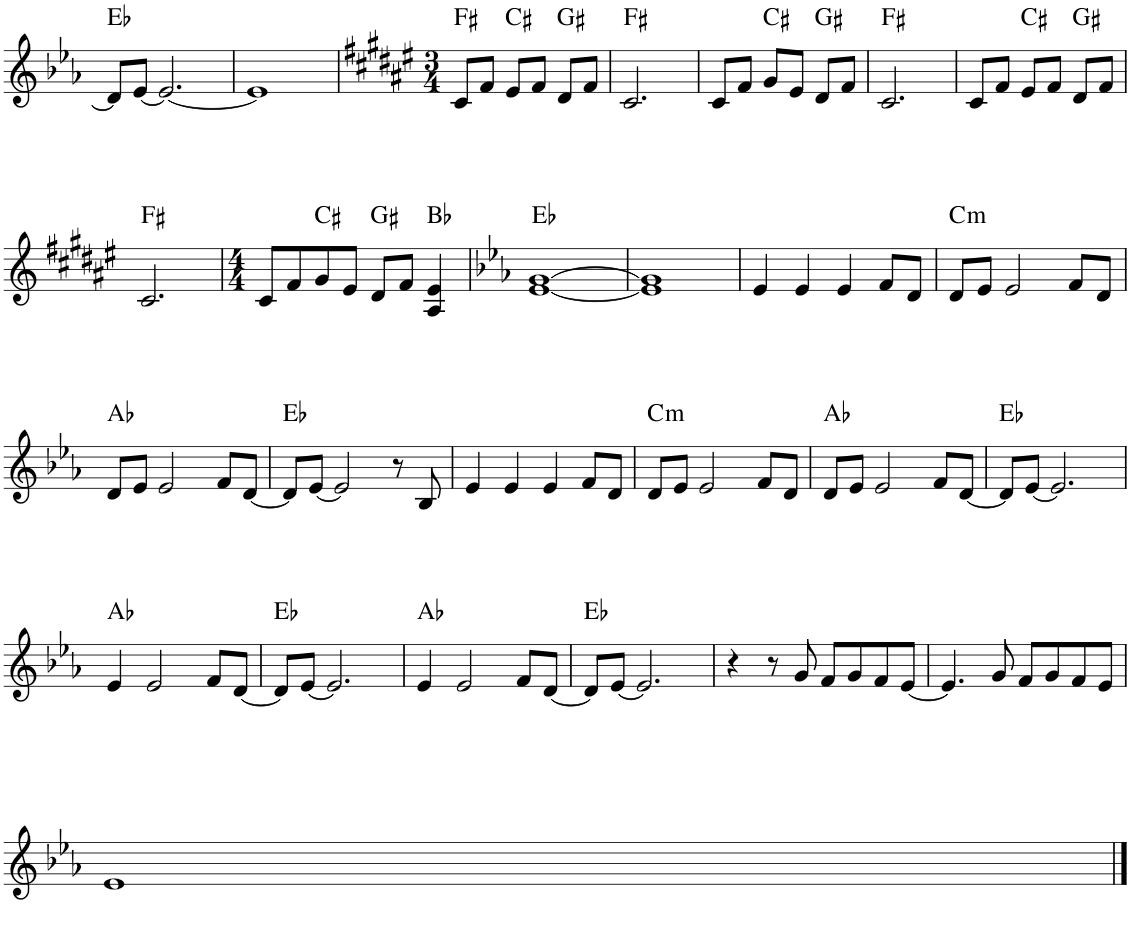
**kern	**harte
*part1	*part1
*staff1	*
*I"Piano	*
*I'Pno.	*
!!LO:PB:g=z
*clefG2	*
*k[b-e-a-]	*
*M4/4	*
=48	=48
8d/L]	Eb:maj
[8e-/J	.
2.e-/_	.
=49	=49
1e-]	.
=50	=50
*k[f#c#g#d#a#e#]	*
*M3/4	*
8c#/L	F#:maj
8f#/J	.
8e#/L	C#:maj
8f#/J	.
8d#/L	G#:maj
8f#/J	.
=51	=51
2.c#/	F#:maj
=52	=52
8c#/L	.
8f#/J	.
8g#/L	C#:maj
8e#/J	.
8d#/L	G#:maj
8f#/J	.
=53	=53
2.c#/	F#:maj
=54	=54
8c#/L	.
8f#/J	.
8e#/L	C#:maj
8f#/J	.
8d#/L	G#:maj
8f#/J	.
!!LO:LB:g=z
=55	=55
2.c#/	F#:maj
=56	=56
*M4/4	*
8c#/L	.
8f#/	.
8g#/	C#:maj
8e#/J	.
8d#/L	G#:maj
8f#/J	.
4A#/ 4e#/	Bb:maj
=57	=57
*k[b-e-a-]	*
[1e- [1g	Eb:maj
=58	=58
1e-] 1g]	.
=59	=59
4e-/	.
4e-/	.
4e-/	.
8f/L	.
8d/J	.
=60	=60
!	!LO:H:kt=m
8d/L	C:min
8e-/J	.
2e-/	.
8f/L	.
8d/J	.
!!LO:LB:g=z
=61	=61
8d/L	Ab:maj
8e-/J	.
2e-/	.
8f/L	.
[8d/J	.
=62	=62
8d/L]	Eb:maj
[8e-/J	.
2e-/]	.
8r	.
8B-/	.
=63	=63
4e-/	.
4e-/	.
4e-/	.
8f/L	.
8d/J	.
=64	=64
!	!LO:H:kt=m
8d/L	C:min
8e-/J	.
2e-/	.
8f/L	.
8d/J	.
=65	=65
8d/L	Ab:maj
8e-/J	.
2e-/	.
8f/L	.
[8d/J	.
=66	=66
8d/L]	Eb:maj
[8e-/J	.
2.e-/]	.
!!LO:LB:g=z
=67	=67
4e-/	Ab:maj
2e-/	.
8f/L	.
[8d/J	.
=68	=68
8d/L]	Eb:maj
[8e-/J	.
2.e-/]	.
=69	=69
4e-/	Ab:maj
2e-/	.
8f/L	.
[8d/J	.
=70	=70
8d/L]	Eb:maj
[8e-/J	.
2.e-/]	.
=71	=71
4r	.
8r	.
8g/	.
8f/L	.
8g/	.
8f/	.
[8e-/J	.
=72	=72
4.e-/]	.
8g/	.
8f/L	.
8g/	.
8f/	.
8e-/J	.
!!LO:LB:g=z
=73	=73
1e-	.
==	==
*-	*-
